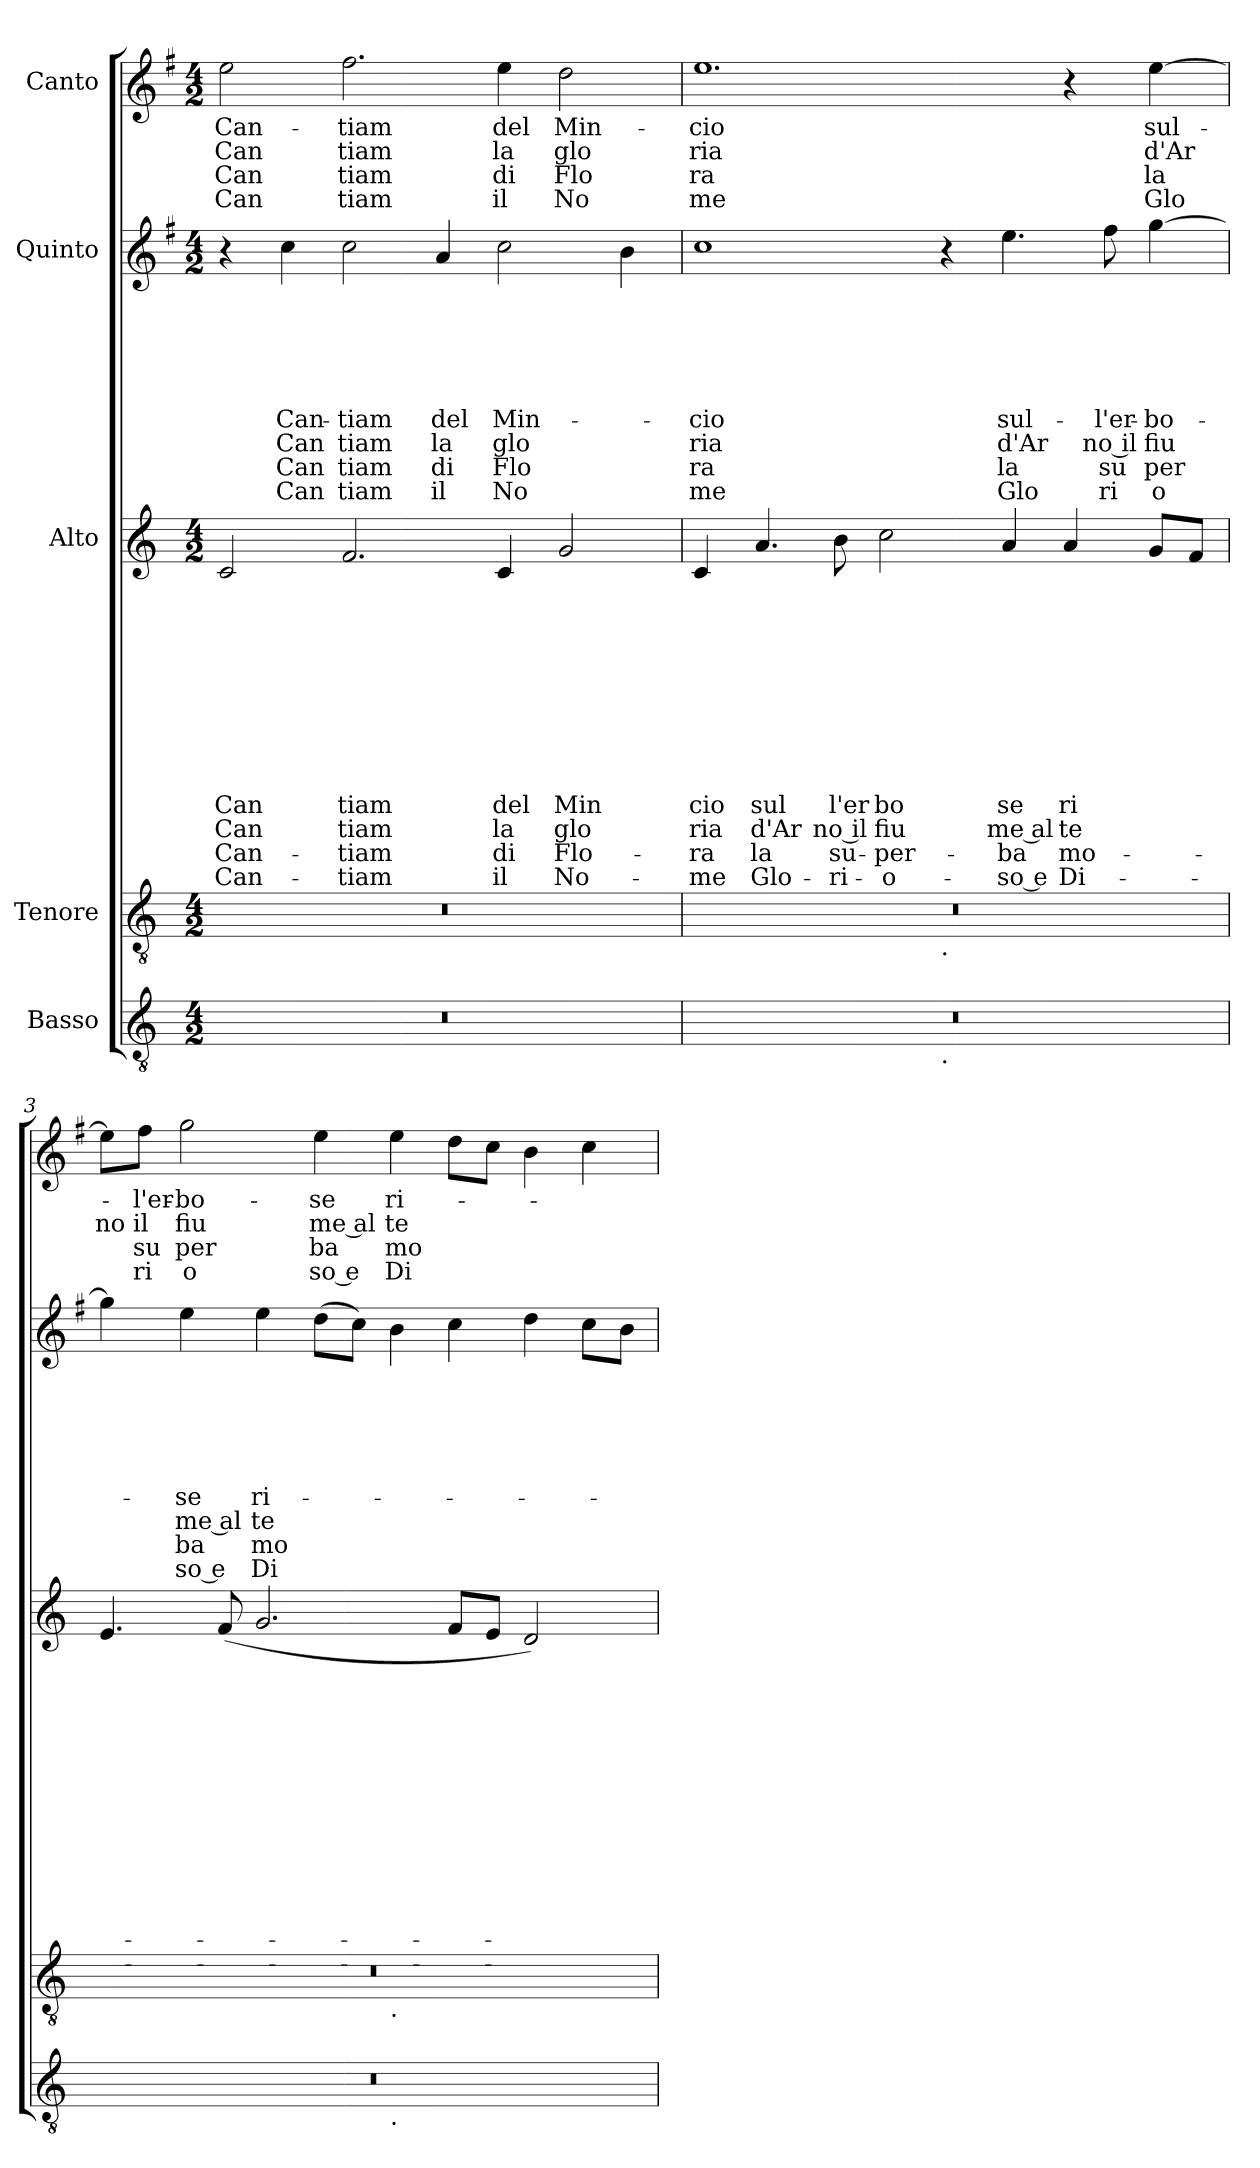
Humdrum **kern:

**kern	**kern	**kern	**text	**text	**text	**text	**text	**text	**text	**text	**text	**text	**text	**text	**text	**kern	**text	**text	**text	**text	**text	**text	**text	**text	**text	**kern	**text	**text	**text	**text
*part5	*part4	*part3	*part3	*part3	*part3	*part3	*part3	*part3	*part3	*part3	*part3	*part3	*part3	*part3	*part3	*part2	*part2	*part2	*part2	*part2	*part2	*part2	*part2	*part2	*part2	*part1	*part1	*part1	*part1	*part1
*staff5	*staff4	*staff3	*staff3	*staff3	*staff3	*staff3	*staff3	*staff3	*staff3	*staff3	*staff3	*staff3	*staff3	*staff3	*staff3	*staff2	*staff2	*staff2	*staff2	*staff2	*staff2	*staff2	*staff2	*staff2	*staff2	*staff1	*staff1	*staff1	*staff1	*staff1
*I"Basso	*I"Tenore	*I"Alto	*	*	*	*	*	*	*	*	*	*	*	*	*	*I"Quinto	*	*	*	*	*	*	*	*	*	*I"Canto	*	*	*	*
*clefGv2	*clefGv2	*clefG2	*	*	*	*	*	*	*	*	*	*	*	*	*	*clefG2	*	*	*	*	*	*	*	*	*	*clefG2	*	*	*	*
*	*	*	*	*	*	*	*	*	*	*	*	*	*	*	*	*ITrd-3c-5	*	*	*	*	*	*	*	*	*	*ITrd-3c-5	*	*	*	*
*k[]	*k[]	*k[]	*	*	*	*	*	*	*	*	*	*	*	*	*	*k[]	*	*	*	*	*	*	*	*	*	*k[]	*	*	*	*
*C:	*C:	*C:	*	*	*	*	*	*	*	*	*	*	*	*	*	*C:	*	*	*	*	*	*	*	*	*	*C:	*	*	*	*
*M4/2	*M4/2	*M4/2	*	*	*	*	*	*	*	*	*	*	*	*	*	*M4/2	*	*	*	*	*	*	*	*	*	*M4/2	*	*	*	*
=1	=1	=1	=1	=1	=1	=1	=1	=1	=1	=1	=1	=1	=1	=1	=1	=1	=1	=1	=1	=1	=1	=1	=1	=1	=1	=1	=1	=1	=1	=1
!	!	!	!	!	!	!	!	!	!	!	!	!LO:LY:b	!LO:LY:b	!LO:LY:b	!LO:LY:b	!	!	!	!	!	!	!	!	!	!	!	!LO:LY:b	!LO:LY:b	!LO:LY:b	!LO:LY:b
0r	0r	2c/	.	.	.	.	.	.	.	.	.	Can	Can	Can-	Can-	4r	.	.	.	.	.	.	.	.	.	2aa\	Can-	Can	Can	Can
!	!	!	!	!	!	!	!	!	!	!	!	!	!	!	!	!	!	!	!	!	!	!LO:LY:b	!LO:LY:b	!LO:LY:b	!LO:LY:b	!	!	!	!	!
.	.	.	.	.	.	.	.	.	.	.	.	.	.	.	.	4ff\	.	.	.	.	.	Can-	Can	Can	Can	.	.	.	.	.
!	!	!	!	!	!	!	!	!	!	!	!	!LO:LY:b	!LO:LY:b	!LO:LY:b	!LO:LY:b	!	!	!	!	!	!	!LO:LY:b	!LO:LY:b	!LO:LY:b	!LO:LY:b	!	!LO:LY:b	!LO:LY:b	!LO:LY:b	!LO:LY:b
.	.	2.f/	.	.	.	.	.	.	.	.	.	tiam	tiam	-tiam	-tiam	2ff\	.	.	.	.	.	-tiam	tiam	tiam	tiam	2.bb\	-tiam	tiam	tiam	tiam
!	!	!	!	!	!	!	!	!	!	!	!	!	!	!	!	!	!	!	!	!	!	!LO:LY:b	!LO:LY:b	!LO:LY:b	!LO:LY:b	!	!	!	!	!
.	.	.	.	.	.	.	.	.	.	.	.	.	.	.	.	4dd/	.	.	.	.	.	del	la	di	il	.	.	.	.	.
!	!	!	!	!	!	!	!	!	!	!	!	!LO:LY:b	!LO:LY:b	!LO:LY:b	!LO:LY:b	!	!	!	!	!	!	!LO:LY:b	!LO:LY:b	!LO:LY:b	!LO:LY:b	!	!LO:LY:b	!LO:LY:b	!LO:LY:b	!LO:LY:b
.	.	4c/	.	.	.	.	.	.	.	.	.	del	la	di	il	2ff\	.	.	.	.	.	Min-	glo	Flo	No	4aa\	del	la	di	il
!	!	!	!	!	!	!	!	!	!	!	!	!LO:LY:b	!LO:LY:b	!LO:LY:b	!LO:LY:b	!	!	!	!	!	!	!	!	!	!	!	!LO:LY:b	!LO:LY:b	!LO:LY:b	!LO:LY:b
.	.	2g/	.	.	.	.	.	.	.	.	.	Min	glo	Flo-	No-	.	.	.	.	.	.	.	.	.	.	2gg\	Min-	glo	Flo	No
.	.	.	.	.	.	.	.	.	.	.	.	.	.	.	.	4ee\	.	.	.	.	.	.	.	.	.	.	.	.	.	.
=2	=2	=2	=2	=2	=2	=2	=2	=2	=2	=2	=2	=2	=2	=2	=2	=2	=2	=2	=2	=2	=2	=2	=2	=2	=2	=2	=2	=2	=2	=2
!	!	!	!	!	!	!	!	!	!	!	!	!LO:LY:b	!LO:LY:b	!LO:LY:b	!LO:LY:b	!	!	!	!	!	!	!LO:LY:b	!LO:LY:b	!LO:LY:b	!LO:LY:b	!	!LO:LY:b	!LO:LY:b	!LO:LY:b	!LO:LY:b
*^	*^	*	*	*	*	*	*	*	*	*	*	*	*	*	*	*	*	*	*	*	*	*	*	*	*	*	*	*	*	*
0r	1ryy	0r	1ryy	4c/	.	.	.	.	.	.	.	.	.	cio	ria	-ra	-me	1ff	.	.	.	.	.	-cio	ria	ra	me	1.aa	-cio	ria	ra	me
!	!	!	!	!	!	!	!	!	!	!	!	!	!	!LO:LY:b	!LO:LY:b	!LO:LY:b	!LO:LY:b	!	!	!	!	!	!	!	!	!	!	!	!	!	!	!
.	.	.	.	4.a/	.	.	.	.	.	.	.	.	.	sul	d'Ar	la	Glo-	.	.	.	.	.	.	.	.	.	.	.	.	.	.	.
!	!	!	!	!	!	!	!	!	!	!	!	!	!	!LO:LY:b	!LO:LY:b	!LO:LY:b	!LO:LY:b	!	!	!	!	!	!	!	!	!	!	!	!	!	!	!
.	.	.	.	8b\	.	.	.	.	.	.	.	.	.	l'er	no il	su-	-ri-	.	.	.	.	.	.	.	.	.	.	.	.	.	.	.
!	!	!	!	!	!	!	!	!	!	!	!	!	!	!LO:LY:b	!LO:LY:b	!LO:LY:b	!LO:LY:b	!	!	!	!	!	!	!	!	!	!	!	!	!	!	!
.	.	.	.	2cc\	.	.	.	.	.	.	.	.	.	bo	fiu	-per-	-o-	.	.	.	.	.	.	.	.	.	.	.	.	.	.	.
!	!	!	!LO:TX:b:t=.	!	!	!	!	!	!	!	!	!	!	!	!	!	!	!	!	!	!	!	!	!	!	!	!	!	!	!	!	!
!	!LO:TX:b:t=.	!	!	!	!	!	!	!	!	!	!	!	!	!	!	!	!	!	!	!	!	!	!	!	!	!	!	!	!	!	!	!
.	1ryy	.	1ryy	.	.	.	.	.	.	.	.	.	.	.	.	.	.	4r	.	.	.	.	.	.	.	.	.	.	.	.	.	.
!	!	!	!	!	!	!	!	!	!	!	!	!	!	!LO:LY:b	!LO:LY:b	!LO:LY:b	!LO:LY:b	!	!	!	!	!	!	!LO:LY:b	!LO:LY:b	!LO:LY:b	!LO:LY:b	!	!	!	!	!
.	.	.	.	4a/	.	.	.	.	.	.	.	.	.	se	me al	-ba	-so e	4.aa\	.	.	.	.	.	sul-	d'Ar	la	Glo	.	.	.	.	.
!	!	!	!	!	!	!	!	!	!	!	!	!	!	!LO:LY:b	!LO:LY:b	!LO:LY:b	!LO:LY:b	!	!	!	!	!	!	!	!	!	!	!	!	!	!	!
.	.	.	.	4a/	.	.	.	.	.	.	.	.	.	ri	te	mo-	Di-	.	.	.	.	.	.	.	.	.	.	4r	.	.	.	.
!	!	!	!	!	!	!	!	!	!	!	!	!	!	!	!	!	!	!	!	!	!	!	!	!LO:LY:b	!LO:LY:b	!LO:LY:b	!LO:LY:b	!	!	!	!	!
.	.	.	.	.	.	.	.	.	.	.	.	.	.	.	.	.	.	8bb\	.	.	.	.	.	-l'er-	no il	su	ri	.	.	.	.	.
!	!	!	!	!	!	!	!	!	!	!	!	!	!	!	!	!	!	!	!	!	!	!	!	!LO:LY:b	!LO:LY:b	!LO:LY:b	!LO:LY:b	!	!LO:LY:b	!LO:LY:b	!LO:LY:b	!LO:LY:b
.	.	.	.	8g/L	.	.	.	.	.	.	.	.	.	.	.	.	.	[>4ccc\	.	.	.	.	.	-bo-	fiu	per	o	[>4aa\	sul-	d'Ar	la	Glo
.	.	.	.	8f/J	.	.	.	.	.	.	.	.	.	.	.	.	.	.	.	.	.	.	.	.	.	.	.	.	.	.	.	.
=3	=3	=3	=3	=3	=3	=3	=3	=3	=3	=3	=3	=3	=3	=3	=3	=3	=3	=3	=3	=3	=3	=3	=3	=3	=3	=3	=3	=3	=3	=3	=3	=3
!	!	!	!	!	!	!	!	!	!	!	!	!	!	!	!	!	!	!	!	!	!	!	!	!	!	!	!	!	!	!LO:LY:b	!	!
0r	1ryy	0r	1ryy	4.e/	.	.	.	.	.	.	.	.	.	.	.	.	.	4ccc\]	.	.	.	.	.	.	.	.	.	8aa\L]	.	no	.	.
!	!	!	!	!	!	!	!	!	!	!	!	!	!	!	!	!	!	!	!	!	!	!	!	!	!	!	!	!	!LO:LY:b	!LO:LY:b	!LO:LY:b	!LO:LY:b
.	.	.	.	.	.	.	.	.	.	.	.	.	.	.	.	.	.	.	.	.	.	.	.	.	.	.	.	8bb\J	-l'er-	il	su	ri
!	!	!	!	!	!	!	!	!	!	!	!	!	!	!	!	!	!	!	!	!	!	!	!	!LO:LY:b	!LO:LY:b	!LO:LY:b	!LO:LY:b	!	!LO:LY:b	!LO:LY:b	!LO:LY:b	!LO:LY:b
.	.	.	.	.	.	.	.	.	.	.	.	.	.	.	.	.	.	4aa\	.	.	.	.	.	-se	me al	ba	so e	2ccc\	-bo-	fiu	per	o
.	.	.	.	(<8f/	.	.	.	.	.	.	.	.	.	.	.	.	.	.	.	.	.	.	.	.	.	.	.	.	.	.	.	.
!	!	!	!	!	!	!	!	!	!	!	!	!	!	!	!	!	!	!	!	!	!	!	!	!LO:LY:b	!LO:LY:b	!LO:LY:b	!LO:LY:b	!	!	!	!	!
.	.	.	.	2.g/	.	.	.	.	.	.	.	.	.	.	.	.	.	4aa\	.	.	.	.	.	ri-	te	mo	Di	.	.	.	.	.
!	!	!	!	!	!	!	!	!	!	!	!	!	!	!	!	!	!	!	!	!	!	!	!	!	!	!	!	!	!LO:LY:b	!LO:LY:b	!LO:LY:b	!LO:LY:b
.	.	.	.	.	.	.	.	.	.	.	.	.	.	.	.	.	.	(>8gg\L	.	.	.	.	.	.	.	.	.	4aa\	-se	me al	ba	so e
.	.	.	.	.	.	.	.	.	.	.	.	.	.	.	.	.	.	8ff\J)	.	.	.	.	.	.	.	.	.	.	.	.	.	.
!	!	!	!LO:TX:b:t=.	!	!	!	!	!	!	!	!	!	!	!	!	!	!	!	!	!	!	!	!	!	!	!	!	!	!	!	!	!
!	!LO:TX:b:t=.	!	!	!	!	!	!	!	!	!	!	!	!	!	!	!	!	!	!	!	!	!	!	!	!	!	!	!	!	!	!	!
!	!	!	!	!	!	!	!	!	!	!	!	!	!	!	!	!	!	!	!	!	!	!	!	!	!	!	!	!	!LO:LY:b	!LO:LY:b	!LO:LY:b	!LO:LY:b
.	1ryy	.	1ryy	.	.	.	.	.	.	.	.	.	.	.	.	.	.	4ee\	.	.	.	.	.	.	.	.	.	4aa\	ri-	te	mo	Di
.	.	.	.	8f/L	.	.	.	.	.	.	.	.	.	.	.	.	.	4ff\	.	.	.	.	.	.	.	.	.	8gg\L	.	.	.	.
.	.	.	.	8e/J	.	.	.	.	.	.	.	.	.	.	.	.	.	.	.	.	.	.	.	.	.	.	.	8ff\J	.	.	.	.
.	.	.	.	2d/)	.	.	.	.	.	.	.	.	.	.	.	.	.	4gg\	.	.	.	.	.	.	.	.	.	4ee\	.	.	.	.
.	.	.	.	.	.	.	.	.	.	.	.	.	.	.	.	.	.	8ff\L	.	.	.	.	.	.	.	.	.	4ff\	.	.	.	.
.	.	.	.	.	.	.	.	.	.	.	.	.	.	.	.	.	.	8ee\J	.	.	.	.	.	.	.	.	.	.	.	.	.	.
*v	*v	*	*	*	*	*	*	*	*	*	*	*	*	*	*	*	*	*	*	*	*	*	*	*	*	*	*	*	*	*	*	*
*	*v	*v	*	*	*	*	*	*	*	*	*	*	*	*	*	*	*	*	*	*	*	*	*	*	*	*	*	*	*	*	*
=	=	=	=	=	=	=	=	=	=	=	=	=	=	=	=	=	=	=	=	=	=	=	=	=	=	=	=	=	=	=
*-	*-	*-	*-	*-	*-	*-	*-	*-	*-	*-	*-	*-	*-	*-	*-	*-	*-	*-	*-	*-	*-	*-	*-	*-	*-	*-	*-	*-	*-	*-
